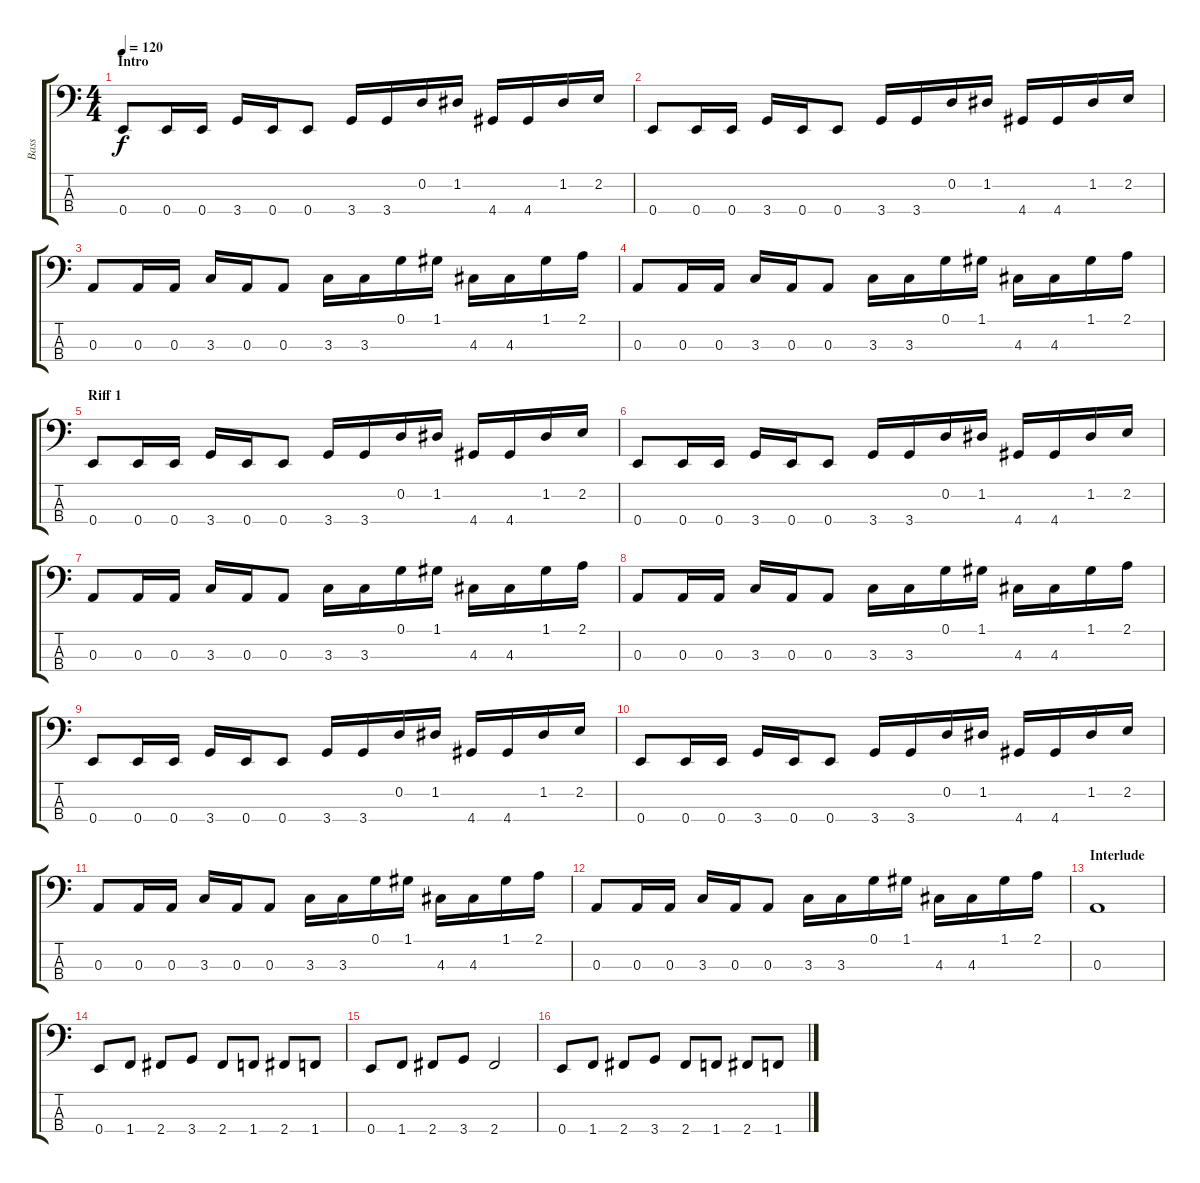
\track ("Bass" "Bass") {instrument electricbassfinger}
\staff {score tabs}
\tuning (G2 D2 A1 E1) {hide}
\ts (4 4)
\section ("" "Intro")
\tempo 120
\clef f4
\ks c
0.4.8{dy f instrument electricbassfinger} 0.4.16 0.4.16 3.4.16 0.4.16 0.4.8 3.4.16 3.4.16 0.2.16 1.2.16 4.4.16 4.4.16 1.2.16 2.2.16 |
0.4.8 0.4.16 0.4.16 3.4.16 0.4.16 0.4.8 3.4.16 3.4.16 0.2.16 1.2.16 4.4.16 4.4.16 1.2.16 2.2.16 |
0.3.8 0.3.16 0.3.16 3.3.16 0.3.16 0.3.8 3.3.16 3.3.16 0.1.16 1.1.16 4.3.16 4.3.16 1.1.16 2.1.16 |
0.3.8 0.3.16 0.3.16 3.3.16 0.3.16 0.3.8 3.3.16 3.3.16 0.1.16 1.1.16 4.3.16 4.3.16 1.1.16 2.1.16 |
\section ("" "Riff 1")
0.4.8 0.4.16 0.4.16 3.4.16 0.4.16 0.4.8 3.4.16 3.4.16 0.2.16 1.2.16 4.4.16 4.4.16 1.2.16 2.2.16 |
0.4.8 0.4.16 0.4.16 3.4.16 0.4.16 0.4.8 3.4.16 3.4.16 0.2.16 1.2.16 4.4.16 4.4.16 1.2.16 2.2.16 |
0.3.8 0.3.16 0.3.16 3.3.16 0.3.16 0.3.8 3.3.16 3.3.16 0.1.16 1.1.16 4.3.16 4.3.16 1.1.16 2.1.16 |
0.3.8 0.3.16 0.3.16 3.3.16 0.3.16 0.3.8 3.3.16 3.3.16 0.1.16 1.1.16 4.3.16 4.3.16 1.1.16 2.1.16 |
0.4.8 0.4.16 0.4.16 3.4.16 0.4.16 0.4.8 3.4.16 3.4.16 0.2.16 1.2.16 4.4.16 4.4.16 1.2.16 2.2.16 |
0.4.8 0.4.16 0.4.16 3.4.16 0.4.16 0.4.8 3.4.16 3.4.16 0.2.16 1.2.16 4.4.16 4.4.16 1.2.16 2.2.16 |
0.3.8 0.3.16 0.3.16 3.3.16 0.3.16 0.3.8 3.3.16 3.3.16 0.1.16 1.1.16 4.3.16 4.3.16 1.1.16 2.1.16 |
0.3.8 0.3.16 0.3.16 3.3.16 0.3.16 0.3.8 3.3.16 3.3.16 0.1.16 1.1.16 4.3.16 4.3.16 1.1.16 2.1.16 |
\section ("" "Interlude")
0.3.1 |
0.4.8 1.4.8 2.4.8 3.4.8 2.4.8 1.4.8 2.4.8 1.4.8 |
0.4.8 1.4.8 2.4.8 3.4.8 2.4.2 |
0.4.8 1.4.8 2.4.8 3.4.8 2.4.8 1.4.8 2.4.8 1.4.8
